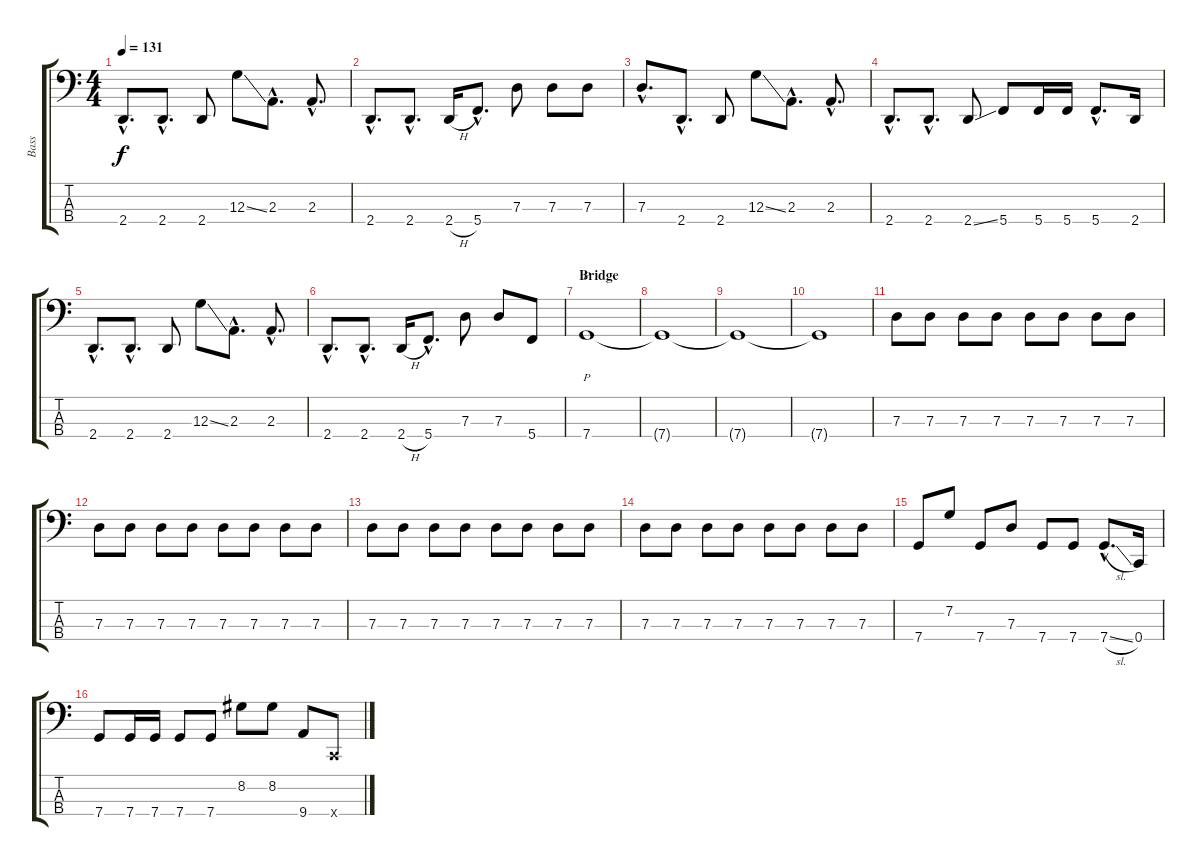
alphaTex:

\track ("Bass" "Bass") {instrument electricbassfinger}
\staff {score tabs}
\tuning (F2 C2 G1 C1) {hide}
\ts (4 4)
\tempo 131
\clef f4
\ks c
2.4{hac}.8{d dy f} 2.4{hac}.8{d} 2.4.8 12.3{ss}.8 2.3{hac}.8{d} 2.3{hac}.8{d} |
2.4{hac}.8{d} 2.4{hac}.8{d} 2.4{h}.16 5.4{hac}.8{d} 7.3.8 7.3.8 7.3.8 |
7.3{hac}.8{d} 2.4{hac}.8{d} 2.4.8 12.3{ss}.8 2.3{hac}.8{d} 2.3{hac}.8{d} |
2.4{hac}.8{d} 2.4{hac}.8{d} 2.4{ss}.8 5.4.8 5.4.16 5.4.16 5.4{hac}.8{d} 2.4.16 |
2.4{hac}.8{d} 2.4{hac}.8{d} 2.4.8 12.3{ss}.8 2.3{hac}.8{d} 2.3{hac}.8{d} |
2.4{hac}.8{d} 2.4{hac}.8{d} 2.4{h}.16 5.4{hac}.8{d} 7.3.8 7.3.8 5.4.8 |
\section ("" "Bridge")
7.4.1{p} |
7.4{t}.1 |
7.4{t}.1 |
7.4{t}.1 |
7.3.8 7.3.8 7.3.8 7.3.8 7.3.8 7.3.8 7.3.8 7.3.8 |
7.3.8 7.3.8 7.3.8 7.3.8 7.3.8 7.3.8 7.3.8 7.3.8 |
7.3.8 7.3.8 7.3.8 7.3.8 7.3.8 7.3.8 7.3.8 7.3.8 |
7.3.8 7.3.8 7.3.8 7.3.8 7.3.8 7.3.8 7.3.8 7.3.8 |
7.4.8 7.2.8 7.4.8 7.3.8 7.4.8 7.4.8 7.4{sl hac}.8{d} 0.4.16 |
7.4.8 7.4.16 7.4.16 7.4.8 7.4.8 8.2.8 8.2.8 9.4.8 0.4{x}.8
